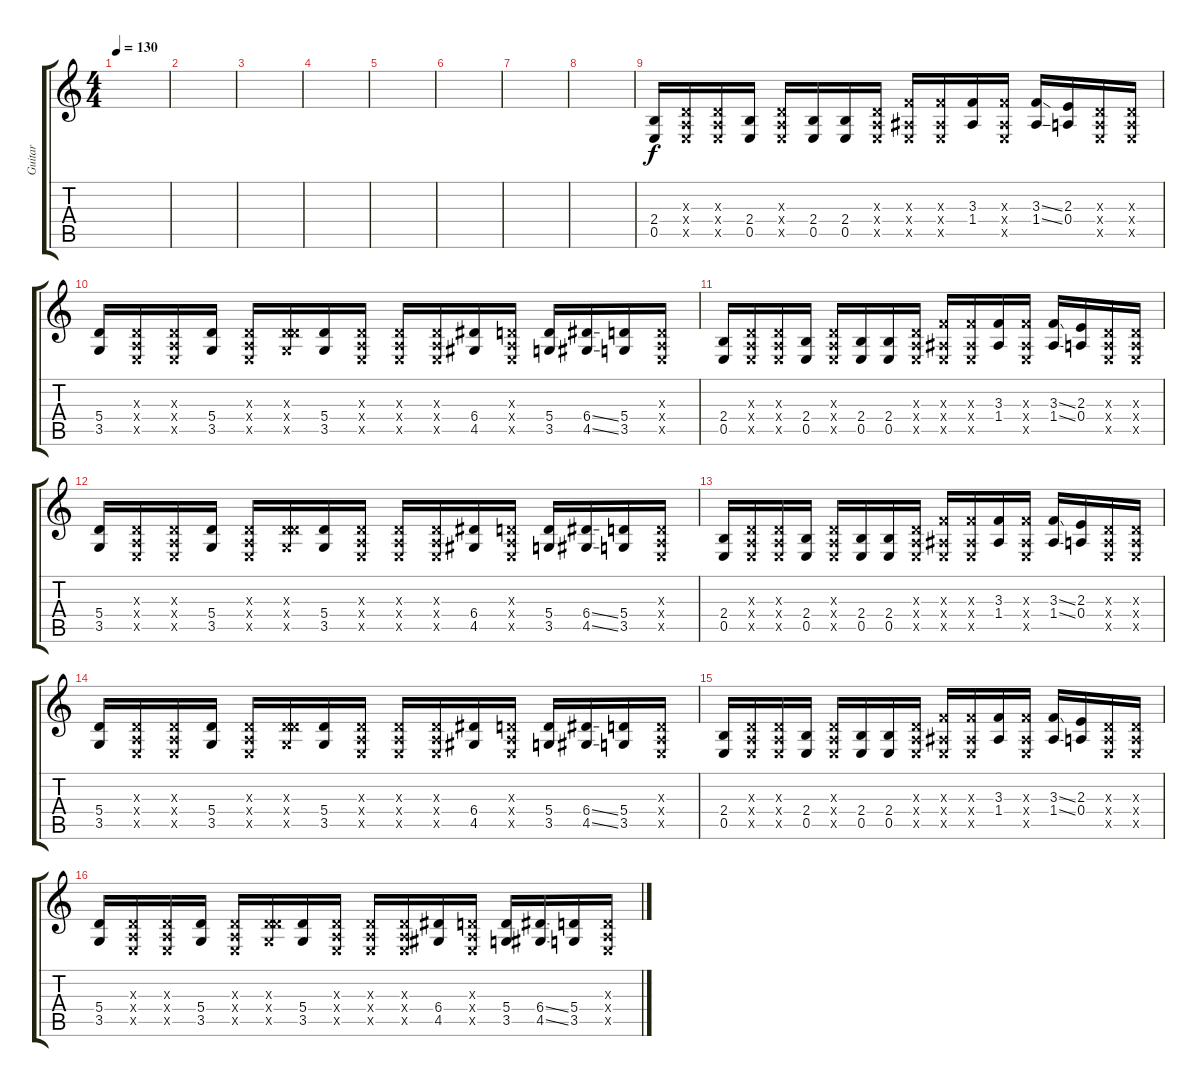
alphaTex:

\track ("Guitar" "Guitar") {instrument distortionguitar}
\staff {score tabs}
\tuning (C4 G3 D3 A2 E2 B1) {hide}
\ts (4 4)
\tempo 130
\clef g2
\ks c
|
|
|
|
|
|
|
|
(2.4 0.5).16 (0.3{x} 0.4{x} 0.5{x}).16 (0.3{x} 0.4{x} 0.5{x}).16 (2.4 0.5).16 (0.3{x} 0.4{x} 0.5{x}).16 (2.4 0.5).16 (2.4 0.5).16 (0.3{x} 0.4{x} 0.5{x}).16 (3.3{x} 1.4{x} 0.5{x}).16 (3.3{x} 1.4{x} 0.5{x}).16 (3.3 1.4).16 (3.3{x} 1.4{x} 0.5{x}).16 (3.3{ss} 1.4{ss}).16 (2.3 0.4).16 (0.3{x} 0.4{x} 0.5{x}).16 (0.3{x} 0.4{x} 0.5{x}).16 |
(5.4 3.5).16 (0.3{x} 0.4{x} 0.5{x}).16 (0.3{x} 0.4{x} 0.5{x}).16 (5.4 3.5).16 (0.3{x} 0.4{x} 0.5{x}).16 (0.3{x} 5.4{x} 3.5{x}).16 (5.4 3.5).16 (0.3{x} 0.4{x} 0.5{x}).16 (0.3{x} 0.4{x} 0.5{x}).16 (0.3{x} 0.4{x} 0.5{x}).16 (6.4 4.5).16 (0.3{x} 0.4{x} 0.5{x}).16 (5.4 3.5).16 (6.4{ss} 4.5{ss}).16 (5.4 3.5).16 (0.3{x} 0.4{x} 0.5{x}).16 |
(2.4 0.5).16 (0.3{x} 0.4{x} 0.5{x}).16 (0.3{x} 0.4{x} 0.5{x}).16 (2.4 0.5).16 (0.3{x} 0.4{x} 0.5{x}).16 (2.4 0.5).16 (2.4 0.5).16 (0.3{x} 0.4{x} 0.5{x}).16 (3.3{x} 1.4{x} 0.5{x}).16 (3.3{x} 1.4{x} 0.5{x}).16 (3.3 1.4).16 (3.3{x} 1.4{x} 0.5{x}).16 (3.3{ss} 1.4{ss}).16 (2.3 0.4).16 (0.3{x} 0.4{x} 0.5{x}).16 (0.3{x} 0.4{x} 0.5{x}).16 |
(5.4 3.5).16 (0.3{x} 0.4{x} 0.5{x}).16 (0.3{x} 0.4{x} 0.5{x}).16 (5.4 3.5).16 (0.3{x} 0.4{x} 0.5{x}).16 (0.3{x} 5.4{x} 3.5{x}).16 (5.4 3.5).16 (0.3{x} 0.4{x} 0.5{x}).16 (0.3{x} 0.4{x} 0.5{x}).16 (0.3{x} 0.4{x} 0.5{x}).16 (6.4 4.5).16 (0.3{x} 0.4{x} 0.5{x}).16 (5.4 3.5).16 (6.4{ss} 4.5{ss}).16 (5.4 3.5).16 (0.3{x} 0.4{x} 0.5{x}).16 |
(2.4 0.5).16 (0.3{x} 0.4{x} 0.5{x}).16 (0.3{x} 0.4{x} 0.5{x}).16 (2.4 0.5).16 (0.3{x} 0.4{x} 0.5{x}).16 (2.4 0.5).16 (2.4 0.5).16 (0.3{x} 0.4{x} 0.5{x}).16 (3.3{x} 1.4{x} 0.5{x}).16 (3.3{x} 1.4{x} 0.5{x}).16 (3.3 1.4).16 (3.3{x} 1.4{x} 0.5{x}).16 (3.3{ss} 1.4{ss}).16 (2.3 0.4).16 (0.3{x} 0.4{x} 0.5{x}).16 (0.3{x} 0.4{x} 0.5{x}).16 |
(5.4 3.5).16 (0.3{x} 0.4{x} 0.5{x}).16 (0.3{x} 0.4{x} 0.5{x}).16 (5.4 3.5).16 (0.3{x} 0.4{x} 0.5{x}).16 (0.3{x} 5.4{x} 3.5{x}).16 (5.4 3.5).16 (0.3{x} 0.4{x} 0.5{x}).16 (0.3{x} 0.4{x} 0.5{x}).16 (0.3{x} 0.4{x} 0.5{x}).16 (6.4 4.5).16 (0.3{x} 0.4{x} 0.5{x}).16 (5.4 3.5).16 (6.4{ss} 4.5{ss}).16 (5.4 3.5).16 (0.3{x} 0.4{x} 0.5{x}).16 |
(2.4 0.5).16 (0.3{x} 0.4{x} 0.5{x}).16 (0.3{x} 0.4{x} 0.5{x}).16 (2.4 0.5).16 (0.3{x} 0.4{x} 0.5{x}).16 (2.4 0.5).16 (2.4 0.5).16 (0.3{x} 0.4{x} 0.5{x}).16 (3.3{x} 1.4{x} 0.5{x}).16 (3.3{x} 1.4{x} 0.5{x}).16 (3.3 1.4).16 (3.3{x} 1.4{x} 0.5{x}).16 (3.3{ss} 1.4{ss}).16 (2.3 0.4).16 (0.3{x} 0.4{x} 0.5{x}).16 (0.3{x} 0.4{x} 0.5{x}).16 |
(5.4 3.5).16 (0.3{x} 0.4{x} 0.5{x}).16 (0.3{x} 0.4{x} 0.5{x}).16 (5.4 3.5).16 (0.3{x} 0.4{x} 0.5{x}).16 (0.3{x} 5.4{x} 3.5{x}).16 (5.4 3.5).16 (0.3{x} 0.4{x} 0.5{x}).16 (0.3{x} 0.4{x} 0.5{x}).16 (0.3{x} 0.4{x} 0.5{x}).16 (6.4 4.5).16 (0.3{x} 0.4{x} 0.5{x}).16 (5.4 3.5).16 (6.4{ss} 4.5{ss}).16 (5.4 3.5).16 (0.3{x} 0.4{x} 0.5{x}).16
